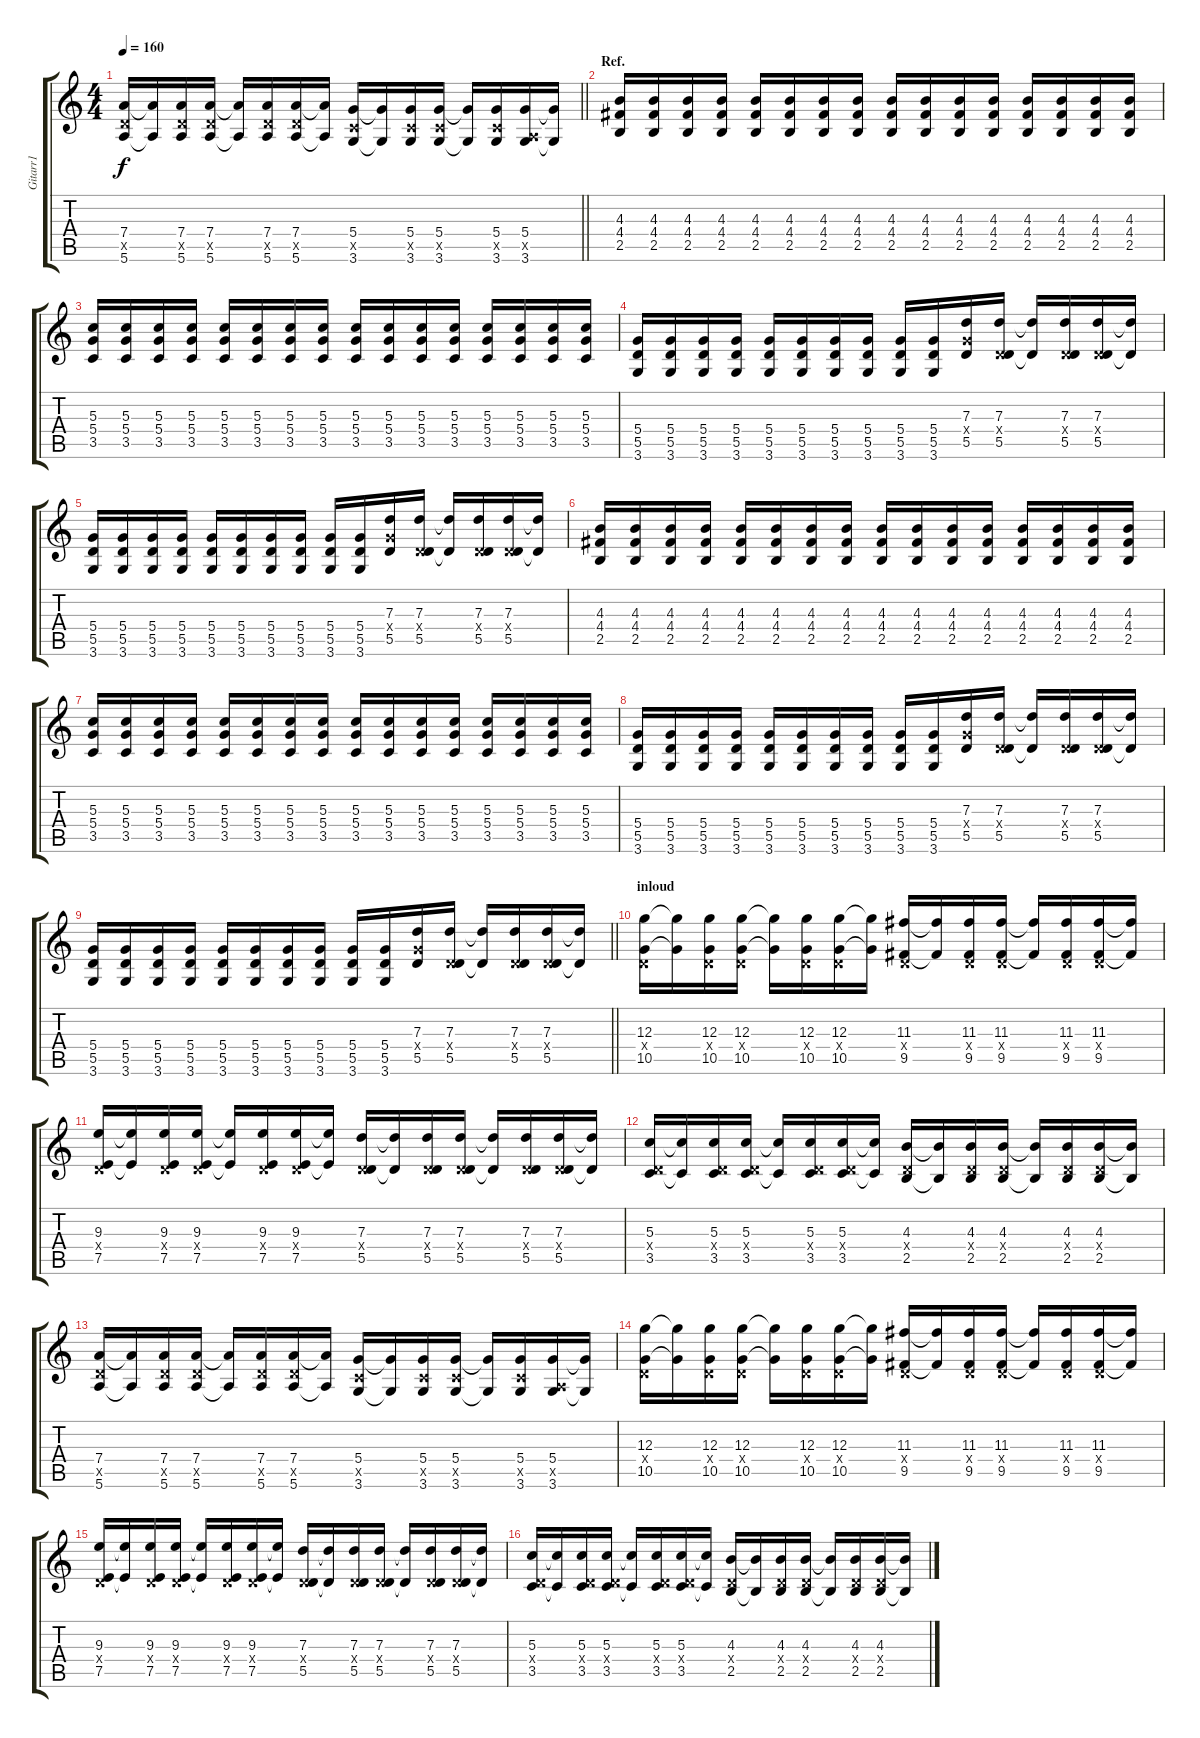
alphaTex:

\track ("Gitarr1" "Gitarr1") {instrument overdrivenguitar}
\staff {score tabs}
\tuning (E4 B3 G3 D3 A2 E2) {hide}
\ts (4 4)
\tempo 160
\clef g2
\barLineRight lightlight
\ks c
(7.4 5.5{x} 5.6).16{dy f} (7.4{t} 5.6{t}).16 (7.4 5.5{x} 5.6).16 (7.4 5.5{x} 5.6).16 (7.4{t} 5.6{t}).16 (7.4 5.5{x} 5.6).16 (7.4 5.5{x} 5.6).16 (7.4{t} 5.6{t}).16 (5.4 3.5{x} 3.6).16 (5.4{t} 3.6{t}).16 (5.4 3.5{x} 3.6).16 (5.4 3.5{x} 3.6).16 (5.4{t} 3.6{t}).16 (5.4 3.5{x} 3.6).16 (5.4 0.5{x} 3.6).16 (5.4{t} 3.6{t}).16 |
\section ("" "Ref.")
(4.3 4.4 2.5).16 (4.3 4.4 2.5).16 (4.3 4.4 2.5).16 (4.3 4.4 2.5).16 (4.3 4.4 2.5).16 (4.3 4.4 2.5).16 (4.3 4.4 2.5).16 (4.3 4.4 2.5).16 (4.3 4.4 2.5).16 (4.3 4.4 2.5).16 (4.3 4.4 2.5).16 (4.3 4.4 2.5).16 (4.3 4.4 2.5).16 (4.3 4.4 2.5).16 (4.3 4.4 2.5).16 (4.3 4.4 2.5).16 |
(5.3 5.4 3.5).16 (5.3 5.4 3.5).16 (5.3 5.4 3.5).16 (5.3 5.4 3.5).16 (5.3 5.4 3.5).16 (5.3 5.4 3.5).16 (5.3 5.4 3.5).16 (5.3 5.4 3.5).16 (5.3 5.4 3.5).16 (5.3 5.4 3.5).16 (5.3 5.4 3.5).16 (5.3 5.4 3.5).16 (5.3 5.4 3.5).16 (5.3 5.4 3.5).16 (5.3 5.4 3.5).16 (5.3 5.4 3.5).16 |
(5.4 5.5 3.6).16 (5.4 5.5 3.6).16 (5.4 5.5 3.6).16 (5.4 5.5 3.6).16 (5.4 5.5 3.6).16 (5.4 5.5 3.6).16 (5.4 5.5 3.6).16 (5.4 5.5 3.6).16 (5.4 5.5 3.6).16 (5.4 5.5 3.6).16 (7.3 5.4{x} 5.5).16 (7.3 0.4{x} 5.5).16 (7.3{t} 5.5{t}).16 (7.3 0.4{x} 5.5).16 (7.3 0.4{x} 5.5).16 (7.3{t} 5.5{t}).16 |
(5.4 5.5 3.6).16 (5.4 5.5 3.6).16 (5.4 5.5 3.6).16 (5.4 5.5 3.6).16 (5.4 5.5 3.6).16 (5.4 5.5 3.6).16 (5.4 5.5 3.6).16 (5.4 5.5 3.6).16 (5.4 5.5 3.6).16 (5.4 5.5 3.6).16 (7.3 5.4{x} 5.5).16 (7.3 0.4{x} 5.5).16 (7.3{t} 5.5{t}).16 (7.3 0.4{x} 5.5).16 (7.3 0.4{x} 5.5).16 (7.3{t} 5.5{t}).16 |
(4.3 4.4 2.5).16 (4.3 4.4 2.5).16 (4.3 4.4 2.5).16 (4.3 4.4 2.5).16 (4.3 4.4 2.5).16 (4.3 4.4 2.5).16 (4.3 4.4 2.5).16 (4.3 4.4 2.5).16 (4.3 4.4 2.5).16 (4.3 4.4 2.5).16 (4.3 4.4 2.5).16 (4.3 4.4 2.5).16 (4.3 4.4 2.5).16 (4.3 4.4 2.5).16 (4.3 4.4 2.5).16 (4.3 4.4 2.5).16 |
(5.3 5.4 3.5).16 (5.3 5.4 3.5).16 (5.3 5.4 3.5).16 (5.3 5.4 3.5).16 (5.3 5.4 3.5).16 (5.3 5.4 3.5).16 (5.3 5.4 3.5).16 (5.3 5.4 3.5).16 (5.3 5.4 3.5).16 (5.3 5.4 3.5).16 (5.3 5.4 3.5).16 (5.3 5.4 3.5).16 (5.3 5.4 3.5).16 (5.3 5.4 3.5).16 (5.3 5.4 3.5).16 (5.3 5.4 3.5).16 |
(5.4 5.5 3.6).16 (5.4 5.5 3.6).16 (5.4 5.5 3.6).16 (5.4 5.5 3.6).16 (5.4 5.5 3.6).16 (5.4 5.5 3.6).16 (5.4 5.5 3.6).16 (5.4 5.5 3.6).16 (5.4 5.5 3.6).16 (5.4 5.5 3.6).16 (7.3 5.4{x} 5.5).16 (7.3 0.4{x} 5.5).16 (7.3{t} 5.5{t}).16 (7.3 0.4{x} 5.5).16 (7.3 0.4{x} 5.5).16 (7.3{t} 5.5{t}).16 |
\barLineRight lightlight
(5.4 5.5 3.6).16 (5.4 5.5 3.6).16 (5.4 5.5 3.6).16 (5.4 5.5 3.6).16 (5.4 5.5 3.6).16 (5.4 5.5 3.6).16 (5.4 5.5 3.6).16 (5.4 5.5 3.6).16 (5.4 5.5 3.6).16 (5.4 5.5 3.6).16 (7.3 5.4{x} 5.5).16 (7.3 0.4{x} 5.5).16 (7.3{t} 5.5{t}).16 (7.3 0.4{x} 5.5).16 (7.3 0.4{x} 5.5).16 (7.3{t} 5.5{t}).16 |
\section ("" "inloud")
(12.3 0.4{x} 10.5).16 (12.3{t} 10.5{t}).16 (12.3 0.4{x} 10.5).16 (12.3 0.4{x} 10.5).16 (12.3{t} 10.5{t}).16 (12.3 0.4{x} 10.5).16 (12.3 0.4{x} 10.5).16 (12.3{t} 10.5{t}).16 (11.3 0.4{x} 9.5).16 (11.3{t} 9.5{t}).16 (11.3 0.4{x} 9.5).16 (11.3 0.4{x} 9.5).16 (11.3{t} 9.5{t}).16 (11.3 0.4{x} 9.5).16 (11.3 0.4{x} 9.5).16 (11.3{t} 9.5{t}).16 |
(9.3 0.4{x} 7.5).16 (9.3{t} 7.5{t}).16 (9.3 0.4{x} 7.5).16 (9.3 0.4{x} 7.5).16 (9.3{t} 7.5{t}).16 (9.3 0.4{x} 7.5).16 (9.3 0.4{x} 7.5).16 (9.3{t} 7.5{t}).16 (7.3 0.4{x} 5.5).16 (7.3{t} 5.5{t}).16 (7.3 0.4{x} 5.5).16 (7.3 0.4{x} 5.5).16 (7.3{t} 5.5{t}).16 (7.3 0.4{x} 5.5).16 (7.3 0.4{x} 5.5).16 (7.3{t} 5.5{t}).16 |
(5.3 0.4{x} 3.5).16 (5.3{t} 3.5{t}).16 (5.3 0.4{x} 3.5).16 (5.3 0.4{x} 3.5).16 (5.3{t} 3.5{t}).16 (5.3 0.4{x} 3.5).16 (5.3 0.4{x} 3.5).16 (5.3{t} 3.5{t}).16 (4.3 0.4{x} 2.5).16 (4.3{t} 2.5{t}).16 (4.3 0.4{x} 2.5).16 (4.3 0.4{x} 2.5).16 (4.3{t} 2.5{t}).16 (4.3 0.4{x} 2.5).16 (4.3 0.4{x} 2.5).16 (4.3{t} 2.5{t}).16 |
(7.4 5.5{x} 5.6).16 (7.4{t} 5.6{t}).16 (7.4 5.5{x} 5.6).16 (7.4 5.5{x} 5.6).16 (7.4{t} 5.6{t}).16 (7.4 5.5{x} 5.6).16 (7.4 5.5{x} 5.6).16 (7.4{t} 5.6{t}).16 (5.4 3.5{x} 3.6).16 (5.4{t} 3.6{t}).16 (5.4 3.5{x} 3.6).16 (5.4 3.5{x} 3.6).16 (5.4{t} 3.6{t}).16 (5.4 3.5{x} 3.6).16 (5.4 0.5{x} 3.6).16 (5.4{t} 3.6{t}).16 |
(12.3 0.4{x} 10.5).16 (12.3{t} 10.5{t}).16 (12.3 0.4{x} 10.5).16 (12.3 0.4{x} 10.5).16 (12.3{t} 10.5{t}).16 (12.3 0.4{x} 10.5).16 (12.3 0.4{x} 10.5).16 (12.3{t} 10.5{t}).16 (11.3 0.4{x} 9.5).16 (11.3{t} 9.5{t}).16 (11.3 0.4{x} 9.5).16 (11.3 0.4{x} 9.5).16 (11.3{t} 9.5{t}).16 (11.3 0.4{x} 9.5).16 (11.3 0.4{x} 9.5).16 (11.3{t} 9.5{t}).16 |
(9.3 0.4{x} 7.5).16 (9.3{t} 7.5{t}).16 (9.3 0.4{x} 7.5).16 (9.3 0.4{x} 7.5).16 (9.3{t} 7.5{t}).16 (9.3 0.4{x} 7.5).16 (9.3 0.4{x} 7.5).16 (9.3{t} 7.5{t}).16 (7.3 0.4{x} 5.5).16 (7.3{t} 5.5{t}).16 (7.3 0.4{x} 5.5).16 (7.3 0.4{x} 5.5).16 (7.3{t} 5.5{t}).16 (7.3 0.4{x} 5.5).16 (7.3 0.4{x} 5.5).16 (7.3{t} 5.5{t}).16 |
(5.3 0.4{x} 3.5).16 (5.3{t} 3.5{t}).16 (5.3 0.4{x} 3.5).16 (5.3 0.4{x} 3.5).16 (5.3{t} 3.5{t}).16 (5.3 0.4{x} 3.5).16 (5.3 0.4{x} 3.5).16 (5.3{t} 3.5{t}).16 (4.3 0.4{x} 2.5).16 (4.3{t} 2.5{t}).16 (4.3 0.4{x} 2.5).16 (4.3 0.4{x} 2.5).16 (4.3{t} 2.5{t}).16 (4.3 0.4{x} 2.5).16 (4.3 0.4{x} 2.5).16 (4.3{t} 2.5{t}).16
